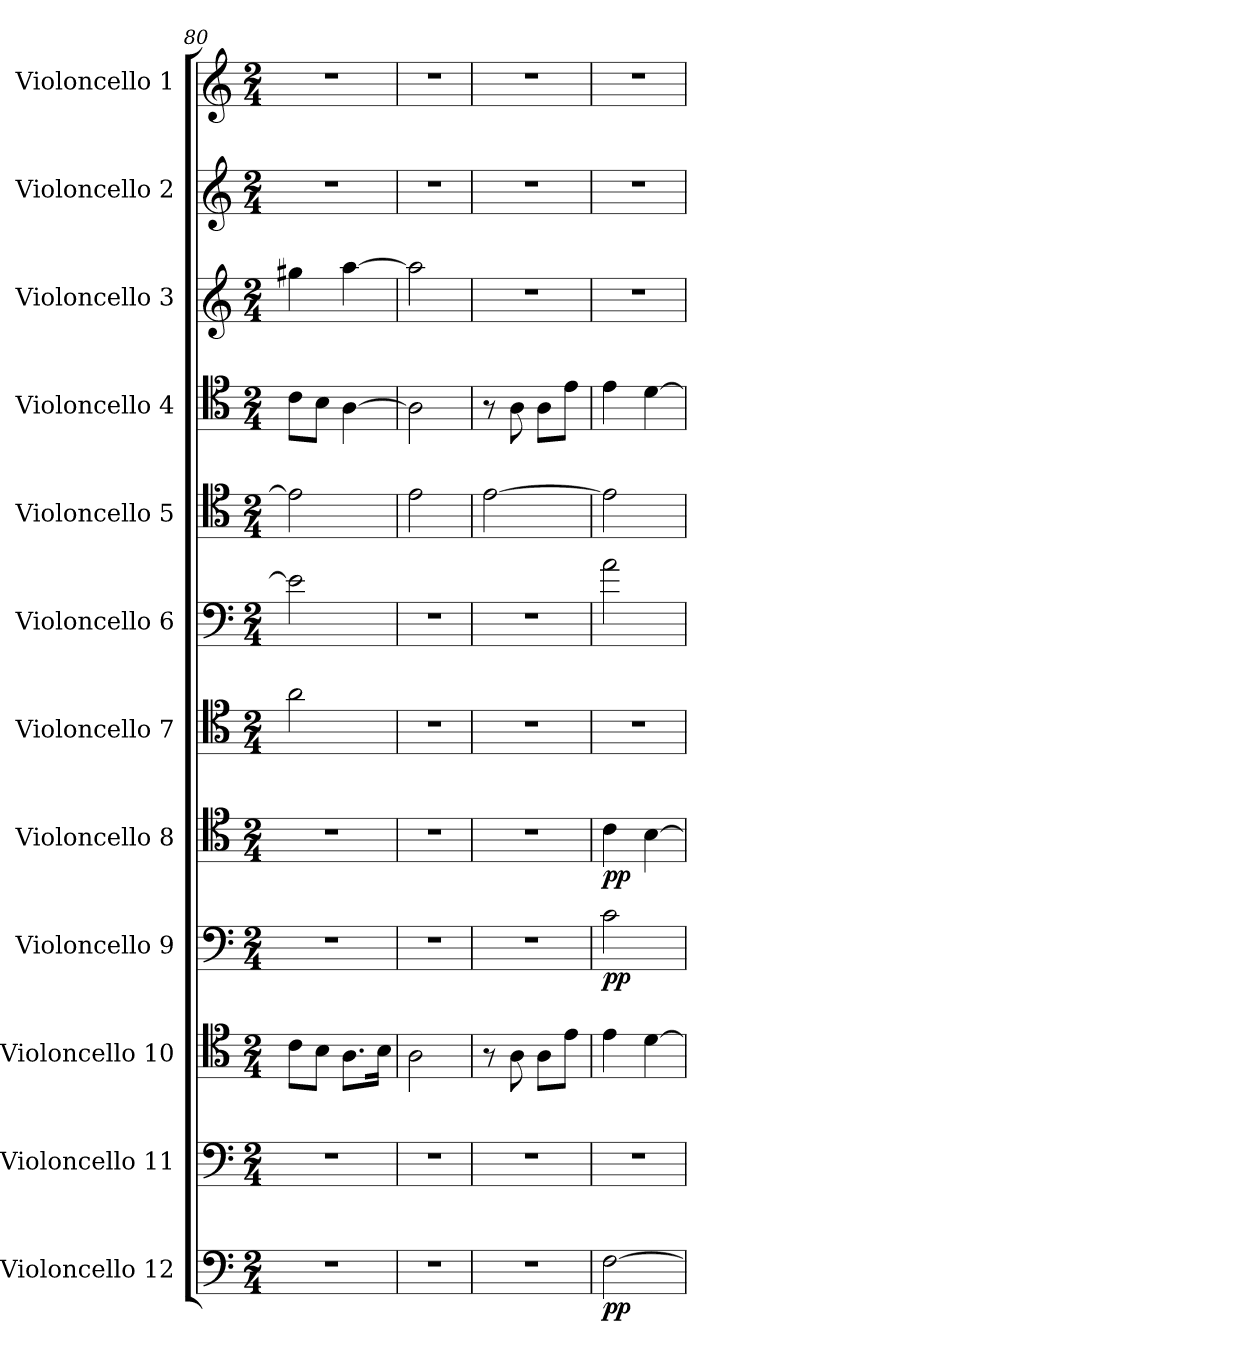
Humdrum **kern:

**kern	**dynam	**kern	**kern	**kern	**dynam	**kern	**dynam	**kern	**kern	**kern	**kern	**kern	**kern	**kern
*part12	*part12	*part11	*part10	*part9	*part9	*part8	*part8	*part7	*part6	*part5	*part4	*part3	*part2	*part1
*staff12	*staff12	*staff11	*staff10	*staff9	*staff9	*staff8	*staff8	*staff7	*staff6	*staff5	*staff4	*staff3	*staff2	*staff1
*I"Violoncello 12	*	*I"Violoncello 11	*I"Violoncello 10	*I"Violoncello 9	*	*I"Violoncello 8	*	*I"Violoncello 7	*I"Violoncello 6	*I"Violoncello 5	*I"Violoncello 4	*I"Violoncello 3	*I"Violoncello 2	*I"Violoncello 1
*I'Vc. 12	*	*I'Vc. 11	*I'Vc. 10	*I'Vc. 9	*	*I'Vc. 8	*	*I'Vc. 7	*I'Vc. 6	*I'Vc. 5	*I'Vc. 4	*I'Vc.3	*I'Vc. 2	*I'Vc. 1
!!LO:PB:g=z
*clefF4	*	*clefF4	*clefC4	*clefF4	*	*clefC4	*	*clefC4	*clefF4	*clefC4	*clefC4	*clefG2	*clefG2	*clefG2
*k[]	*	*k[]	*k[]	*k[]	*	*k[]	*	*k[]	*k[]	*k[]	*k[]	*k[]	*k[]	*k[]
*M2/4	*	*M2/4	*M2/4	*M2/4	*	*M2/4	*	*M2/4	*M2/4	*M2/4	*M2/4	*M2/4	*M2/4	*M2/4
=80	=80	=80	=80	=80	=80	=80	=80	=80	=80	=80	=80	=80	=80	=80
2r	.	2r	8c\L	2r	.	2r	.	2a\	2e\]	2e\]	8c\L	4gg#X\	2r	2r
.	.	.	8B\J	.	.	.	.	.	.	.	8B\J	.	.	.
.	.	.	8.A\L	.	.	.	.	.	.	.	[4A\	[4aa\	.	.
.	.	.	16B\Jk	.	.	.	.	.	.	.	.	.	.	.
=81	=81	=81	=81	=81	=81	=81	=81	=81	=81	=81	=81	=81	=81	=81
2r	.	2r	2A\	2r	.	2r	.	2r	2r	2e\	2A\]	2aa\]	2r	2r
=82	=82	=82	=82	=82	=82	=82	=82	=82	=82	=82	=82	=82	=82	=82
2r	.	2r	8r	2r	.	2r	.	2r	2r	[2e\	8r	2r	2r	2r
.	.	.	8A\	.	.	.	.	.	.	.	8A\	.	.	.
.	.	.	8A\L	.	.	.	.	.	.	.	8A\L	.	.	.
.	.	.	8e\J	.	.	.	.	.	.	.	8e\J	.	.	.
=83	=83	=83	=83	=83	=83	=83	=83	=83	=83	=83	=83	=83	=83	=83
!	!LO:DY:b	!	!	!	!LO:DY:b	!	!LO:DY:b	!	!	!	!	!	!	!
[2F\	pp	2r	4e\	2c\	pp	4c\	pp	2r	2a\	2e\]	4e\	2r	2r	2r
.	.	.	[4d\	.	.	[4B\	.	.	.	.	[4d\	.	.	.
=	=	=	=	=	=	=	=	=	=	=	=	=	=	=
*-	*-	*-	*-	*-	*-	*-	*-	*-	*-	*-	*-	*-	*-	*-
